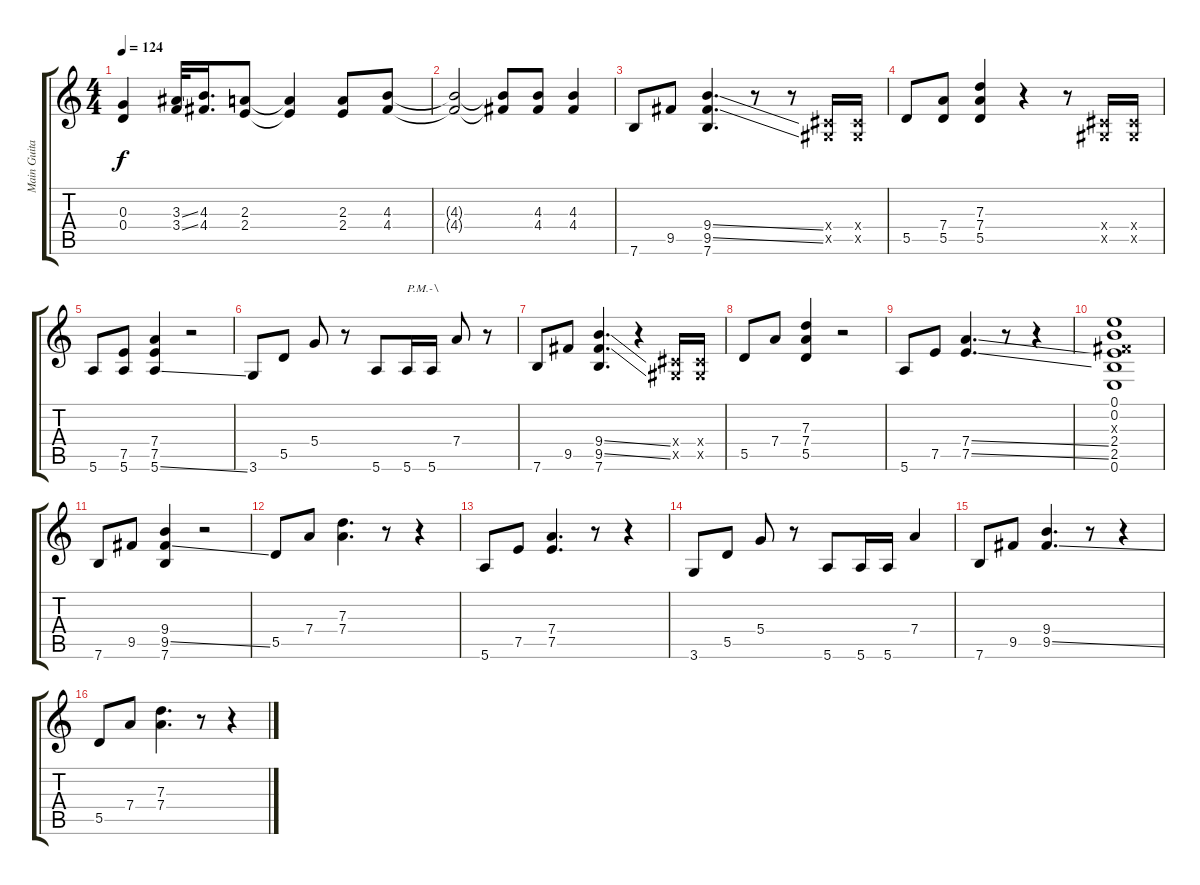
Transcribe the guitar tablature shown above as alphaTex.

\track ("Main Guitar" "Main Guita") {instrument overdrivenguitar}
\staff {score tabs}
\tuning (E4 B3 G3 D3 A2 E2) {hide}
\ts (4 4)
\tempo 124
\clef g2
\ks c
(0.3{t} 0.4{t}).4{dy f} (3.3{ss} 3.4{ss}).32 (4.3 4.4).16{d} (2.3 2.4).8 (2.3{t} 2.4{t}).4 (2.3 2.4).8 (4.3 4.4).8 |
(4.3{t} 4.4{t}).2 (4.3{t} 4.4{t}).8 (4.3 4.4).8 (4.3 4.4).4 |
7.6.8 9.5.8 (9.4{ss} 9.5{ss} 7.6).4{d} r.8 r.8 (-1.4{x} -1.5{x}).16 (-1.4{x} -1.5{x}).16 |
5.5.8 (7.4 5.5).8 (7.3 7.4 5.5).4 r.4 r.8 (-1.4{x} -1.5{x}).16 (-1.4{x} -1.5{x}).16 |
5.6.8 (7.5 5.6).8 (7.4 7.5 5.6{ss}).4 r.2 |
3.6.8 5.5.8 5.4.8 r.8 5.6.8 5.6.16{txt "P.M.-\\"} 5.6.16 7.4.8 r.8 |
7.6.8 9.5.8 (9.4{ss} 9.5{ss} 7.6).4{d} r.4 (-1.4{x} -1.5{x}).16 (-1.4{x} -1.5{x}).16 |
5.5.8 7.4.8 (7.3 7.4 5.5).4 r.2 |
5.6.8 7.5.8 (7.4{ss} 7.5{ss}).4{d} r.8 r.4 |
(0.1 0.2 -1.3{x} 2.4 2.5 0.6).1 |
7.6.8 9.5.8 (9.4 9.5{ss} 7.6).4 r.2 |
5.5.8 7.4.8 (7.3 7.4).4{d} r.8 r.4 |
5.6.8 7.5.8 (7.4 7.5).4{d} r.8 r.4 |
3.6.8 5.5.8 5.4.8 r.8 5.6.8 5.6.16 5.6.16 7.4.4 |
7.6.8 9.5.8 (9.4 9.5{ss}).4{d} r.8 r.4 |
5.5.8 7.4.8 (7.3 7.4).4{d} r.8 r.4
